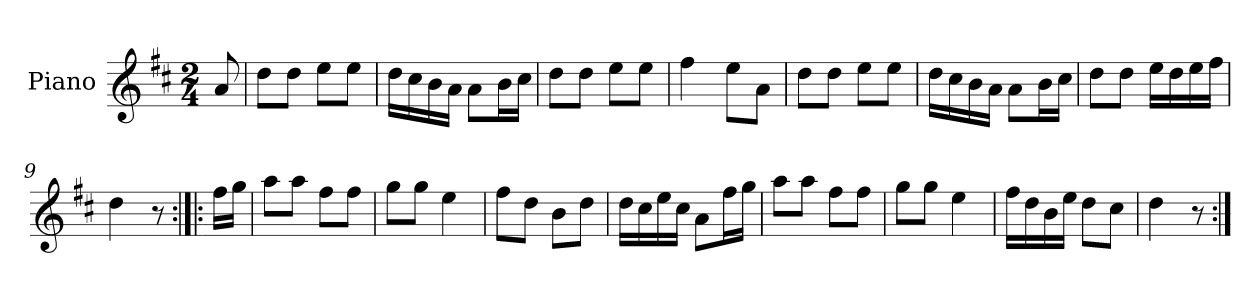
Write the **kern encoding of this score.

**kern
*part1
*staff1
*I"Piano
*I'Pno
*clefG2
*k[f#c#]
*D:
*M2/4
=1
8a/
=2
8dd\L
8dd\J
8ee\L
8ee\J
=3
16dd\LL
16cc#\
16b\
16a\JJ
8a\L
16b\L
16cc#\JJ
=4
8dd\L
8dd\J
8ee\L
8ee\J
=5
4ff#\
8ee\L
8a\J
=6
8dd\L
8dd\J
8ee\L
8ee\J
=7
16dd\LL
16cc#\
16b\
16a\JJ
8a\L
16b\L
16cc#\JJ
=8
8dd\L
8dd\J
16ee\LL
16dd\
16ee\
16ff#\JJ
=9
4dd\
8r
=10:|!|:
16ff#\LL
16gg\JJ
=11
8aa\L
8aa\J
8ff#\L
8ff#\J
=12
8gg\L
8gg\J
4ee\
=13
8ff#\L
8dd\J
8b\L
8dd\J
=14
16dd\LL
16cc#\
16ee\
16cc#\JJ
8a\L
16ff#\L
16gg\JJ
=15
8aa\L
8aa\J
8ff#\L
8ff#\J
=16
8gg\L
8gg\J
4ee\
=17
16ff#\LL
16dd\
16b\
16ee\JJ
8dd\L
8cc#\J
=18
4dd\
8r
=:|!
*-
